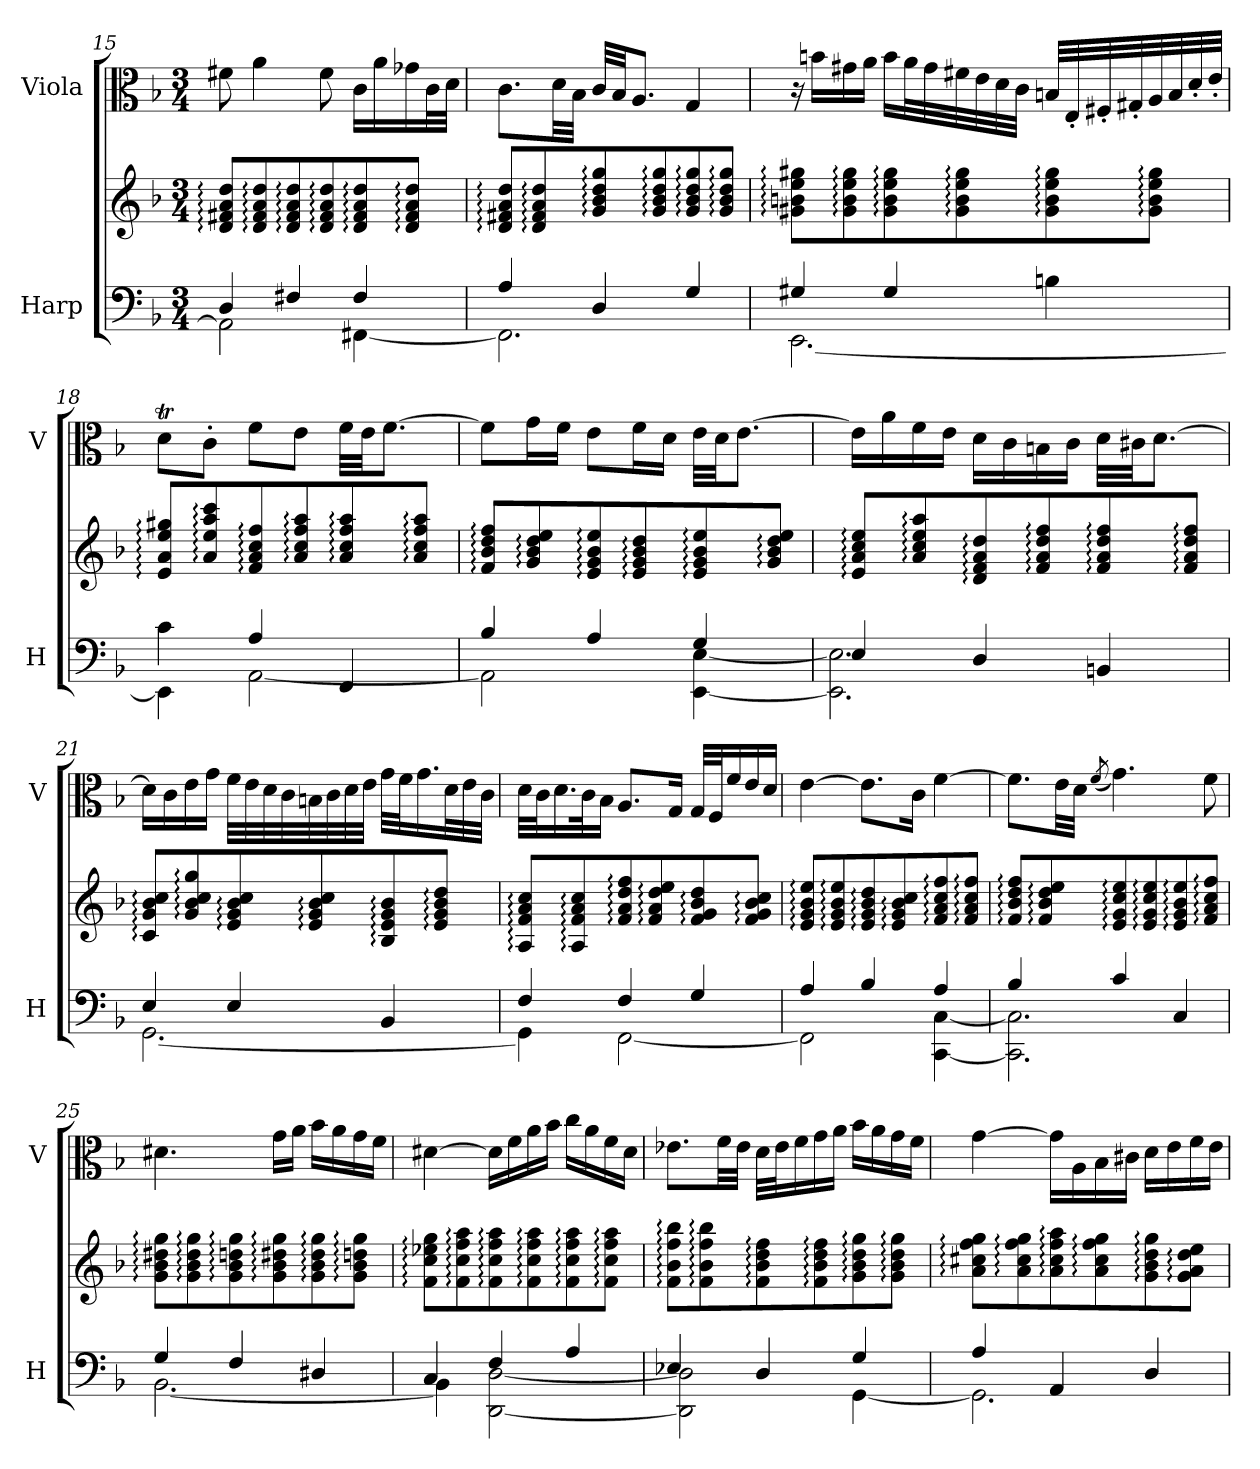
**kern	**kern	**kern
*part2	*part2	*part1
*staff3	*staff2	*staff1
*I"Harp	*	*I"Viola
*I'H	*	*I'V
*clefF4	*clefG2	*clefC3
*k[b-]	*k[b-]	*k[b-]
*M3/4	*M3/4	*M3/4
=15	=15	=15
*^	*	*
4D/	2AA\]	8d/: 8f#X/: 8a/: 8dd/:L	8f#X\
.	.	8d/: 8f#/: 8a/: 8dd/:	4a\
4F#X/	.	8d/: 8f#/: 8a/: 8dd/:	.
.	.	8d/: 8f#/: 8a/: 8dd/:	8f#\
4F#/	[4FF#X\	8d/: 8f#/: 8a/: 8dd/:	16c\LL
.	.	.	16a\
.	.	8d/: 8f#/: 8a/: 8dd/:J	16g-X\
.	.	.	32c\L
.	.	.	32d\JJJ
!!LO:PB:g=z
=16	=16	=16	=16
4A/	2.FF#\]	8d/: 8f#X/: 8a/: 8dd/:L	8.c\L
.	.	8d/: 8f#/: 8a/: 8dd/:	.
.	.	.	32d\LL
.	.	.	32B-\JJJ
4D/	.	8g/: 8b-/: 8dd/: 8gg/:	32c/LLL
.	.	.	32B-/JJ
.	.	.	8.A/J
.	.	8g/: 8b-/: 8dd/: 8gg/:	.
4G/	.	8g/: 8b-/: 8dd/: 8gg/:	4G/
.	.	8g/: 8b-/: 8dd/: 8gg/:J	.
=17	=17	=17	=17
4G#X/	[2.EE\	8g#X\: 8bn\: 8ee\: 8gg#X\:L	16r
.	.	.	16bn\LL
.	.	8g#\: 8b\: 8ee\: 8gg#\:	16g#X\
.	.	.	16a\JJ
4G#/	.	8g#\: 8b\: 8ee\: 8gg#\:	16b\LL
.	.	.	32a\L
.	.	.	32g#\
.	.	8g#\: 8b\: 8ee\: 8gg#\:	32f#X\
.	.	.	32e\
.	.	.	32d\
.	.	.	32c\JJJ
4Bn\	.	8g#\: 8b\: 8ee\: 8gg#\:	32Bn/LLL
.	.	.	32E'/
.	.	.	32F#X'/
.	.	.	32G#X'/
.	.	8g#\: 8b\: 8ee\: 8gg#\:J	32A/
.	.	.	32B/
.	.	.	32d'/
.	.	.	32e'/JJJ
=18	=18	=18	=18
4c\	4EE\]	8e/: 8a/: 8ee/: 8gg#X/:L	8dT\L
.	.	8a/: 8ee/: 8aa/: 8ccc/:	8c'\J
4A/	[2AA\	8f/: 8a/: 8cc/: 8ff/:	8f\L
.	.	8a/: 8cc/: 8ff/: 8aa/:	8e\J
4FF/	.	8a/: 8cc/: 8ff/: 8aa/:	32f\LLL
.	.	.	32e\JJ
.	.	.	[8.f\J
.	.	8a/: 8cc/: 8ff/: 8aa/:J	.
!!LO:LB:g=z
=19	=19	=19	=19
4B-/	2AA\]	8f/: 8b-/: 8dd/: 8ff/:L	8f\L]
.	.	8g/: 8b-/: 8dd/: 8ee/:	16g\L
.	.	.	16f\JJ
4A/	.	8e/: 8g/: 8b-/: 8ee/:	8e\L
.	.	8e/: 8g/: 8b-/: 8dd/:	16f\L
.	.	.	16d\JJ
4G/	[4EE\ [4E\	8e/: 8g/: 8b-/: 8ee/:	32e\LLL
.	.	.	32d\JJ
.	.	.	[8.e\J
.	.	8g/: 8b-/: 8dd/: 8ee/:J	.
=20	=20	=20	=20
4E/	2.EE\] 2.E\]	8e/: 8a/: 8cc/: 8ee/:L	16e\LL]
.	.	.	16a\
.	.	8a/: 8cc/: 8ee/: 8aa/:	16f\
.	.	.	16e\JJ
4D/	.	8d/: 8f/: 8a/: 8dd/:	16d\LL
.	.	.	16c\
.	.	8f/: 8a/: 8dd/: 8ff/:	16Bn\
.	.	.	16c\JJ
4BBn/	.	8f/: 8a/: 8dd/: 8ff/:	32d\LLL
.	.	.	32c#X\JJ
.	.	.	[8.d\J
.	.	8f/: 8a/: 8dd/: 8ff/:J	.
=21	=21	=21	=21
4E/	[2.GG\	8c/: 8g/: 8b-/: 8cc/:L	16d\LL]
.	.	.	16c\
.	.	8g/: 8b-/: 8cc/: 8gg/:	16e\
.	.	.	16g\JJ
4E/	.	8e/: 8g/: 8b-/: 8cc/:	32f\LLL
.	.	.	32e\
.	.	.	32d\
.	.	.	32c\
.	.	8e/: 8g/: 8b-/: 8cc/:	32Bn\
.	.	.	32c\
.	.	.	32d\
.	.	.	32e\JJJ
4BB-/	.	8B-/: 8e/: 8g/: 8b-/:	32g\LLL
.	.	.	32f\J
.	.	.	16.g\
.	.	8e/: 8g/: 8b-/: 8dd/:J	.
.	.	.	32d\L
.	.	.	32e\
.	.	.	32c\JJJ
!!LO:LB:g=z
=22	=22	=22	=22
4F/	4GG\]	8A/: 8f/: 8a/: 8cc/:L	32d\LLL
.	.	.	32c\J
.	.	.	16.d\
.	.	8A/: 8f/: 8a/: 8cc/:	.
.	.	.	32c\K
.	.	.	16B-\JJ
4F/	[2FF\	8f/: 8a/: 8dd/: 8ff/:	8.A/L
.	.	8f/: 8a/: 8dd/: 8ee/:	.
.	.	.	16G/Jk
4G/	.	8f/: 8g/: 8b-/: 8dd/:	32G/LLL
.	.	.	32F/J
.	.	.	16f/
.	.	8f/: 8g/: 8b-/: 8cc/:J	16e/
.	.	.	16d/JJ
=23	=23	=23	=23
4A/	2FF\]	8e/: 8g/: 8b-/: 8ee/:L	[4e\
.	.	8e/: 8g/: 8b-/: 8ee/:	.
4B-/	.	8e/: 8g/: 8b-/: 8dd/:	8.e\L]
.	.	8e/: 8g/: 8b-/: 8cc/:	.
.	.	.	16c\Jk
4A/	[4CC\ [4C\	8f/: 8a/: 8cc/: 8ff/:	[4f\
.	.	8f/: 8a/: 8cc/: 8ff/:J	.
=24	=24	=24	=24
4B-/	2.CC\] 2.C\]	8f/: 8b-/: 8dd/: 8ff/:L	8.f\L]
.	.	8f/: 8b-/: 8dd/: 8ee/:	.
.	.	.	32e\LL
.	.	.	32d\JJJ
.	.	.	(8qf/
4c/	.	8e/: 8g/: 8cc/: 8ee/:	4.g\)
.	.	8e/: 8g/: 8cc/: 8ee/:	.
4C/	.	8e/: 8g/: 8b-/: 8ee/:	.
.	.	8f/: 8a/: 8cc/: 8ff/:J	8f\
=25	=25	=25	=25
4G/	[2.BB-\	8g\: 8b-\: 8dd#X\: 8gg\:L	4.d#X\
.	.	8g\: 8b-\: 8dd#\: 8gg\:	.
4F/	.	8g\: 8b-\: 8ddn\: 8gg\:	.
.	.	8g\: 8b-\: 8dd#X\: 8gg\:	16g\LL
.	.	.	16a\JJ
4D#X/	.	8g\: 8b-\: 8dd#\: 8gg\:	16b-\LL
.	.	.	16a\
.	.	8g\: 8b-\: 8ddn\: 8gg\:J	16g\
.	.	.	16f\JJ
!!LO:LB:g=z
=26	=26	=26	=26
4C/	4BB-\]	8f\: 8cc\: 8ee-X\: 8gg\:L	[4d#X\
.	.	8f\: 8cc\: 8ff\: 8aa\:	.
4F/	[2DD\ [2D\	8f\: 8cc\: 8ff\: 8aa\:	16d#\LL]
.	.	.	16f\
.	.	8f\: 8cc\: 8ff\: 8aa\:	16a\
.	.	.	16b-\JJ
4A/	.	8f\: 8cc\: 8ff\: 8aa\:	16cc\LL
.	.	.	16a\
.	.	8f\: 8cc\: 8ff\: 8aa\:J	16f\
.	.	.	16d#\JJ
=27	=27	=27	=27
4E-X/	2DD\] 2D\]	8f\: 8b-\: 8ff\: 8bb-\:L	8.e-X\L
.	.	8f\: 8b-\: 8ff\: 8bb-\:	.
.	.	.	32f\LL
.	.	.	32e-\JJJ
4D/	.	8f\: 8b-\: 8dd\: 8ff\:	32d\LLL
.	.	.	32e-\J
.	.	.	16f\
.	.	8f\: 8b-\: 8dd\: 8ff\:	16g\
.	.	.	16a\JJ
4G/	[4GG\	8g\: 8b-\: 8dd\: 8gg\:	16b-\LL
.	.	.	16a\
.	.	8g\: 8b-\: 8dd\: 8gg\:J	16g\
.	.	.	16f\JJ
=28	=28	=28	=28
4A/	2.GG\]	8a\: 8cc#X\: 8ff\: 8gg\:L	[4g\
.	.	8a\: 8cc#\: 8ff\: 8gg\:	.
4AA/	.	8a\: 8cc#\: 8ff\: 8aa\:	16g\LL]
.	.	.	16A\
.	.	8a\: 8cc#\: 8ff\: 8gg\:	16B-\
.	.	.	16c#X\JJ
4D/	.	8g\: 8b-\: 8dd\: 8gg\:	16d\LL
.	.	.	16e\
.	.	8g\: 8a\: 8dd\: 8ee\:J	16f\
.	.	.	16e\JJ
*v	*v	*	*
=	=	=
*-	*-	*-
